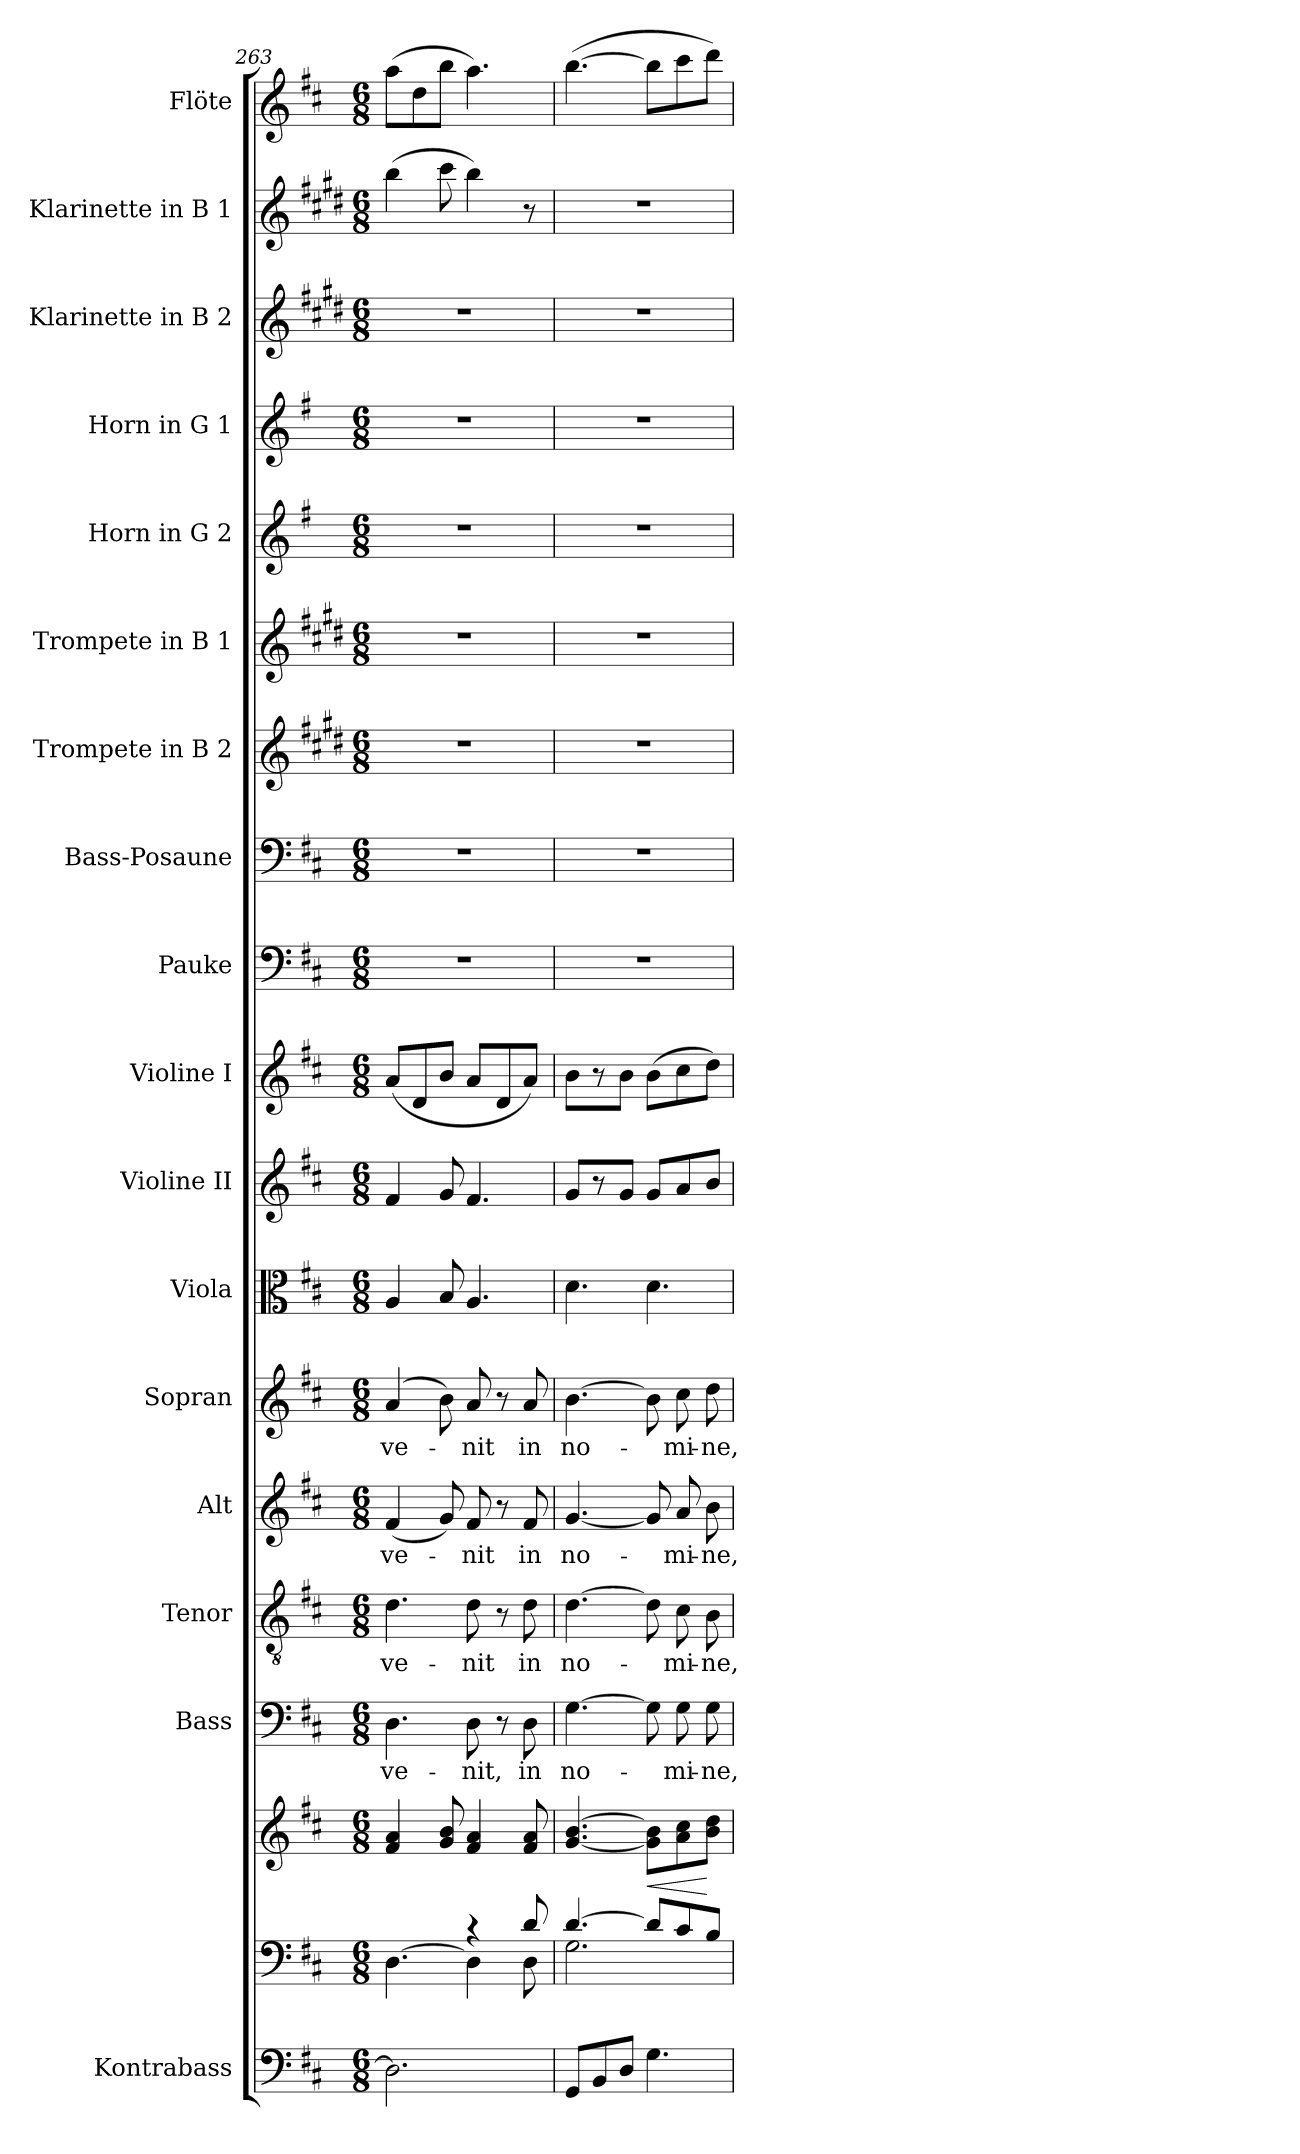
**kern	**kern	**kern	**dynam	**kern	**text	**kern	**text	**kern	**text	**kern	**text	**kern	**kern	**kern	**kern	**kern	**kern	**kern	**kern	**kern	**kern	**kern	**kern
*part18	*part17	*part17	*part17	*part16	*part16	*part15	*part15	*part14	*part14	*part13	*part13	*part12	*part11	*part10	*part9	*part8	*part7	*part6	*part5	*part4	*part3	*part2	*part1
*staff19	*staff18	*staff17	*staff17/18	*staff16	*staff16	*staff15	*staff15	*staff14	*staff14	*staff13	*staff13	*staff12	*staff11	*staff10	*staff9	*staff8	*staff7	*staff6	*staff5	*staff4	*staff3	*staff2	*staff1
*I"Kontrabass	*	*	*	*I"Bass	*	*I"Tenor	*	*I"Alt	*	*I"Sopran	*	*I"Viola	*I"Violine II	*I"Violine I	*I"Pauke	*I"Bass-Posaune	*I"Trompete in B 2	*I"Trompete in B 1	*I"Horn in G 2	*I"Horn in G 1	*I"Klarinette in B 2	*I"Klarinette in B 1	*I"Flöte
*I'Kb.	*	*	*	*I'B	*	*I'T	*	*I'A	*	*I'S	*	*I'Vla.	*I'Vl. II	*I'Vl. I	*I'Pk.	*I'B. Pos.	*	*	*I'Hrn. 2	*I'Hrn. 1	*	*	*I'Fl.
*clefF4	*clefF4	*clefG2	*	*clefF4	*	*clefGv2	*	*clefG2	*	*clefG2	*	*clefC3	*clefG2	*clefG2	*clefF4	*clefF4	*clefG2	*clefG2	*clefG2	*clefG2	*clefG2	*clefG2	*clefG2
*ITrd7c12	*	*	*	*	*	*	*	*	*	*	*	*	*	*	*	*	*ITrd1c2	*ITrd1c2	*ITrd3c5	*ITrd3c5	*ITrd1c2	*ITrd1c2	*
*k[f#c#]	*k[f#c#]	*k[f#c#]	*	*k[f#c#]	*	*k[f#c#]	*	*k[f#c#]	*	*k[f#c#]	*	*k[f#c#]	*k[f#c#]	*k[f#c#]	*k[f#c#]	*k[f#c#]	*k[f#c#]	*k[f#c#]	*k[f#c#]	*k[f#c#]	*k[f#c#]	*k[f#c#]	*k[f#c#]
*D:	*D:	*D:	*	*D:	*	*D:	*	*D:	*	*D:	*	*D:	*D:	*D:	*D:	*D:	*D:	*D:	*D:	*D:	*D:	*D:	*D:
*M6/8	*M6/8	*M6/8	*	*M6/8	*	*M6/8	*	*M6/8	*	*M6/8	*	*M6/8	*M6/8	*M6/8	*M6/8	*M6/8	*M6/8	*M6/8	*M6/8	*M6/8	*M6/8	*M6/8	*M6/8
=263	=263	=263	=263	=263	=263	=263	=263	=263	=263	=263	=263	=263	=263	=263	=263	=263	=263	=263	=263	=263	=263	=263	=263
*	*^	*	*	*	*	*	*	*	*	*	*	*	*	*	*	*	*	*	*	*	*	*	*
!	!	!	!	!	!	!LO:LY:b	!	!LO:LY:b	!	!LO:LY:b	!	!LO:LY:b	!	!	!	!	!	!	!	!	!	!	!	!
2.DD\]	4.ryy	[<4.D\	4f#/ 4a/	.	4.D\	ve-	4.d\	ve-	(<4f#/	ve-	(4a/	ve-	4A/	4f#/	(<8a/L	2.r	2.r	2.r	2.r	2.r	2.r	2.r	(>4aa\	(>8aa\L
.	.	.	.	.	.	.	.	.	.	.	.	.	.	.	8d/	.	.	.	.	.	.	.	.	8dd\
.	.	.	8g/ 8b/	.	.	.	.	.	8g/)	.	8b\)	.	8B/	8g/	8b/J	.	.	.	.	.	.	.	8bb\	8bb\J
!	!	!	!	!	!	!LO:LY:b	!	!LO:LY:b	!	!LO:LY:b	!	!LO:LY:b	!	!	!	!	!	!	!	!	!	!	!	!
.	4rc	4D\]	4f#/ 4a/	.	8D\	-nit,	8d\	-nit	8f#/	-nit	8a/	-nit	4.A/	4.f#/	8a/L	.	.	.	.	.	.	.	4aa\)	4.aa\)
.	.	.	.	.	8r	.	8r	.	8r	.	8r	.	.	.	8d/	.	.	.	.	.	.	.	.	.
!	!	!	!	!	!	!LO:LY:b	!	!LO:LY:b	!	!LO:LY:b	!	!LO:LY:b	!	!	!	!	!	!	!	!	!	!	!	!
.	8d/	8D\	8f#/ 8a/	.	8D\	in	8d\	in	8f#/	in	8a/	in	.	.	8a/J)	.	.	.	.	.	.	.	8r	.
=264	=264	=264	=264	=264	=264	=264	=264	=264	=264	=264	=264	=264	=264	=264	=264	=264	=264	=264	=264	=264	=264	=264	=264	=264
!	!	!	!	!	!	!LO:LY:b	!	!LO:LY:b	!	!LO:LY:b	!	!LO:LY:b	!	!	!	!	!	!	!	!	!	!	!	!
8GGG/L	[>4.d/	2.G\	[4.g/ [4.b/	.	[4.G\	no-	[4.d\	no-	[4.g/	no-	[4.b\	no-	4.d\	8g/L	8b\L	2.r	2.r	2.r	2.r	2.r	2.r	2.r	2.r	(>[4.bb\
8BBB/	.	.	.	.	.	.	.	.	.	.	.	.	.	8r	8r	.	.	.	.	.	.	.	.	.
8DD/J	.	.	.	.	.	.	.	.	.	.	.	.	.	8g/J	8b\J	.	.	.	.	.	.	.	.	.
!	!	!	!	!LO:HP:b	!	!	!	!	!	!	!	!	!	!	!	!	!	!	!	!	!	!	!	!
4.GG\	8d/L]	.	8g\] 8b\]L	<	8G\]	.	8d\]	.	8g/]	.	8b\]	.	4.d\	8g/L	(>8b\L	.	.	.	.	.	.	.	.	8bb\L]
!	!	!	!	!	!	!LO:LY:b	!	!LO:LY:b	!	!LO:LY:b	!	!LO:LY:b	!	!	!	!	!	!	!	!	!	!	!	!
.	8c#/	.	8a\ 8cc#\	.	8G\	-mi-	8c#\	-mi-	8a/	-mi-	8cc#\	-mi-	.	8a/	8cc#\	.	.	.	.	.	.	.	.	8ccc#\
!	!	!	!	!	!	!LO:LY:b	!	!LO:LY:b	!	!LO:LY:b	!	!LO:LY:b	!	!	!	!	!	!	!	!	!	!	!	!
.	8B/J	.	8b\ 8dd\J	[	8G\	-ne,	8B\	-ne,	8b\	-ne,	8dd\	-ne,	.	8b/J	8dd\J)	.	.	.	.	.	.	.	.	8ddd\J)
*	*v	*v	*	*	*	*	*	*	*	*	*	*	*	*	*	*	*	*	*	*	*	*	*	*
=	=	=	=	=	=	=	=	=	=	=	=	=	=	=	=	=	=	=	=	=	=	=	=
*-	*-	*-	*-	*-	*-	*-	*-	*-	*-	*-	*-	*-	*-	*-	*-	*-	*-	*-	*-	*-	*-	*-	*-
